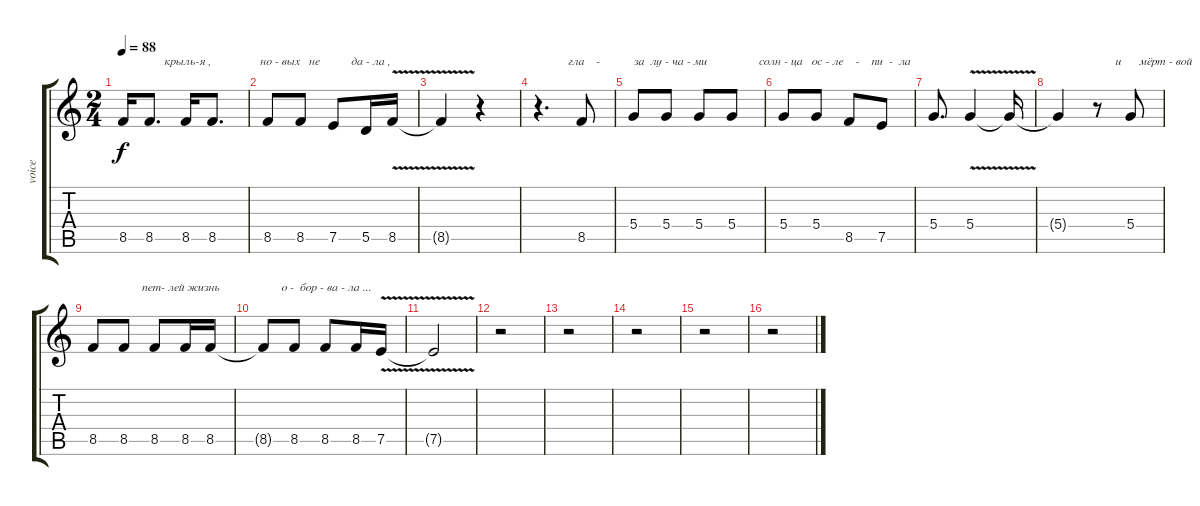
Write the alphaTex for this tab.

\track ("voice" "voice") {instrument synthbass1}
\staff {score tabs}
\tuning (E4 B3 G3 D3 A2 E2) {hide}
\ts (2 4)
\tempo 88
\clef g2
\ks c
8.5.16{dy f} 8.5.8{d txt "     крыль-я ,"} 8.5.16 8.5.8{d txt "                но - вых   не"} |
8.5.8 8.5.8 7.5.8{txt "      да - ла ,"} 5.5.16 8.5{v}.16 |
8.5{t}.4 r.4 |
r.4{d txt "          гла    - "} 8.5.8 |
5.4.8{txt "за  лу - ча - ми"} 5.4.8 5.4.8 5.4.8{txt "         солн - ца   ос - ле    -    пи  -  ла"} |
5.4.8 5.4.8 8.5.8 7.5.8 |
5.4.8{d} 5.4{v}.4 5.4{t}.16 |
5.4{t}.4 r.8{txt "      и      мёрт - вой"} 5.4.8 |
8.5.8 8.5.8{txt "      пет- лей жизнь"} 8.5.8 8.5.16 8.5.16 |
8.5{t}.8{txt "      о -  бор - ва - ла ..."} 8.5.8 8.5.8 8.5.16 7.5{v}.16 |
7.5{t}.2 |
r.2 |
r.2 |
r.2 |
r.2 |
r.2
